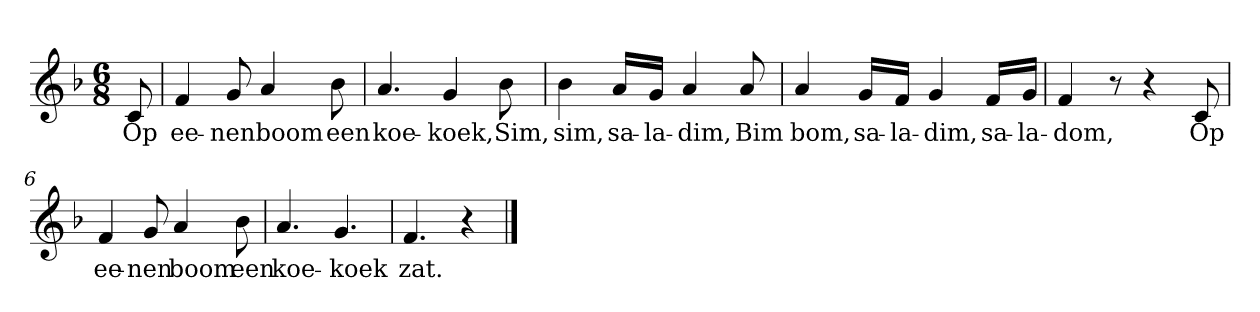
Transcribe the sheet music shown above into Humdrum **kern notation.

**kern	**text
*part1	*part1
*staff1	*staff1
*clefG2	*
*k[b-]	*
*F:	*
*M6/8	*
*MM120	*
=	=
8c	Op
=1	=1
4f	ee-
8g	-nen
4a	boom
8b-	een
=2	=2
4.a	koe-
4g	-koek,
8b-	Sim,
=3	=3
4b-	sim,
16a/LL	sa-
16g/JJ	-la-
4a	-dim,
8a	Bim
=4	=4
4a	bom,
16g/LL	sa-
16f/JJ	-la-
4g	-dim,
16f/LL	sa-
16g/JJ	-la-
=5	=5
4f	-dom,
8r	.
4r	.
8c	Op
=6	=6
4f	ee-
8g	-nen
4a	boom
8b-	een
=7	=7
4.a	koe-
4.g	-koek
=8	=8
4.f	zat.
4r	.
==	==
*-	*-
